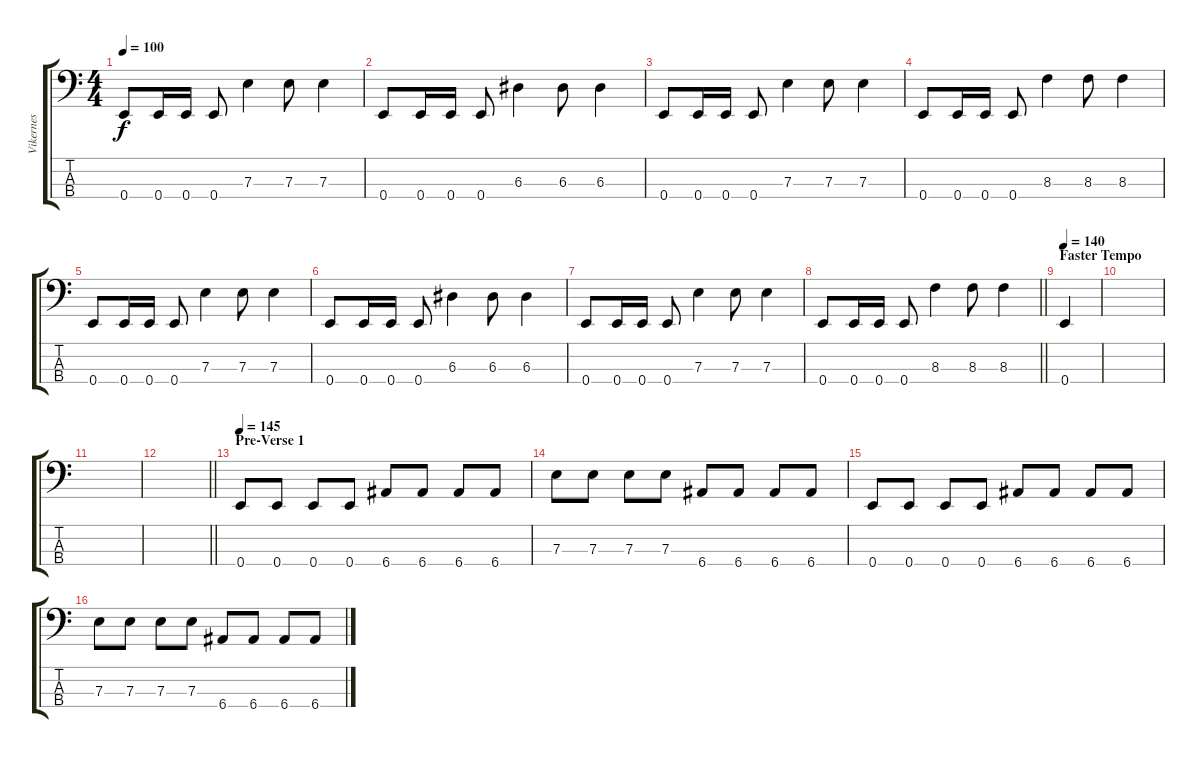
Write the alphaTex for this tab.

\track ("Vikernes" "Vikernes") {instrument electricbassfinger}
\staff {score tabs}
\tuning (G2 D2 A1 E1) {hide}
\ts (4 4)
\tempo 100
\clef f4
\ks c
0.4.8{dy f} 0.4.16 0.4.16 0.4.8 7.3.4 7.3.8 7.3.4 |
0.4.8 0.4.16 0.4.16 0.4.8 6.3.4 6.3.8 6.3.4 |
0.4.8 0.4.16 0.4.16 0.4.8 7.3.4 7.3.8 7.3.4 |
0.4.8 0.4.16 0.4.16 0.4.8 8.3.4 8.3.8 8.3.4 |
0.4.8 0.4.16 0.4.16 0.4.8 7.3.4 7.3.8 7.3.4 |
0.4.8 0.4.16 0.4.16 0.4.8 6.3.4 6.3.8 6.3.4 |
0.4.8 0.4.16 0.4.16 0.4.8 7.3.4 7.3.8 7.3.4 |
\barLineRight lightlight
0.4.8 0.4.16 0.4.16 0.4.8 8.3.4 8.3.8 8.3.4 |
\section ("" "Faster Tempo")
\tempo 135
\tempo 140
0.4.4 |
|
|
\barLineRight lightlight
|
\section ("" "Pre-Verse 1")
\tempo 145
0.4.8 0.4.8 0.4.8 0.4.8 6.4.8 6.4.8 6.4.8 6.4.8 |
7.3.8 7.3.8 7.3.8 7.3.8 6.4.8 6.4.8 6.4.8 6.4.8 |
0.4.8 0.4.8 0.4.8 0.4.8 6.4.8 6.4.8 6.4.8 6.4.8 |
7.3.8 7.3.8 7.3.8 7.3.8 6.4.8 6.4.8 6.4.8 6.4.8
